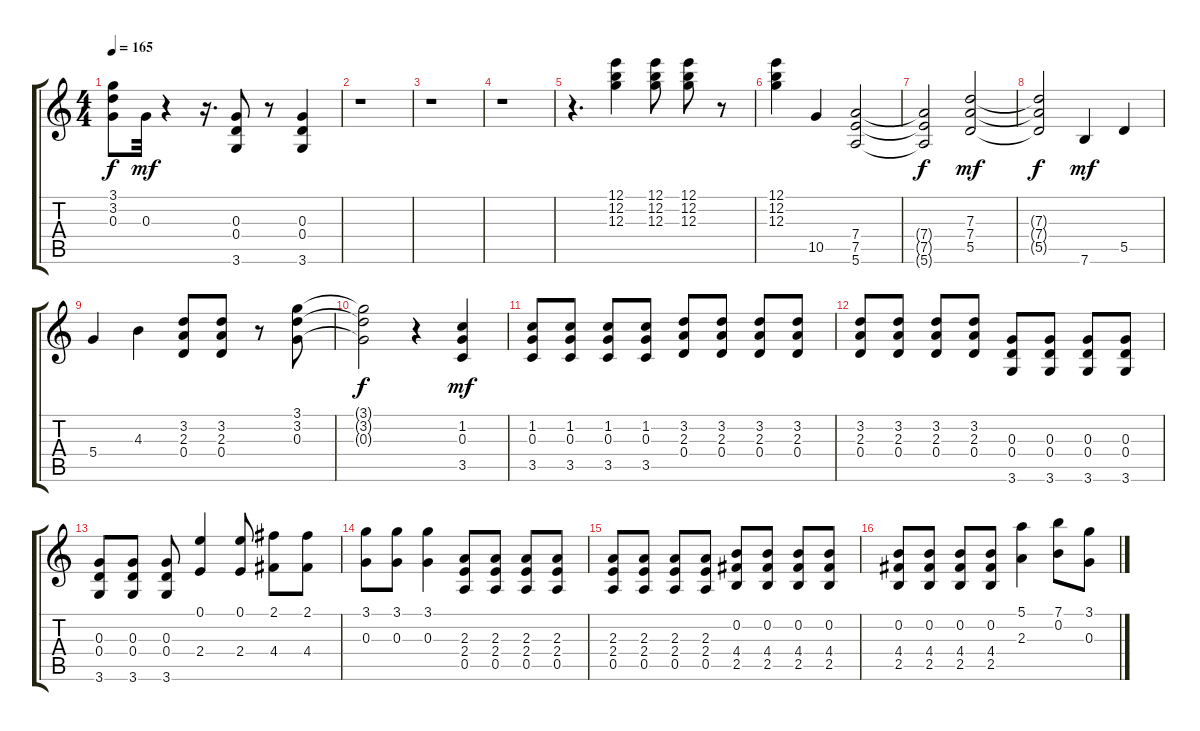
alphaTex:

\track "" {instrument distortionguitar}
\staff {score tabs}
\tuning (E4 B3 G3 D3 A2 E2) {hide}
\ts (4 4)
\tempo 165
\clef g2
\ks c
(3.1{t} 3.2{t} 0.3{t}).8{dy f} 0.3.32{dy mf} r.4 r.16{d} (0.3 0.4 3.6).8 r.8 (0.3 0.4 3.6).4 |
r.1 |
r.1 |
r.1 |
r.4{d} (12.1 12.2 12.3).4 (12.1 12.2 12.3).8 (12.1 12.2 12.3).8 r.8 |
(12.1 12.2 12.3).4 10.5.4 (7.4 7.5 5.6).2 |
(7.4{t} 7.5{t} 5.6{t}).2{dy f} (7.3 7.4 5.5).2{dy mf} |
(7.3{t} 7.4{t} 5.5{t}).2{dy f} 7.6.4{dy mf} 5.5.4 |
5.4.4 4.3.4 (3.2 2.3 0.4).8 (3.2 2.3 0.4).8 r.8 (3.1 3.2 0.3).8 |
(3.1{t} 3.2{t} 0.3{t}).2{dy f} r.4 (1.2 0.3 3.5).4{dy mf} |
(1.2 0.3 3.5).8 (1.2 0.3 3.5).8 (1.2 0.3 3.5).8 (1.2 0.3 3.5).8 (3.2 2.3 0.4).8 (3.2 2.3 0.4).8 (3.2 2.3 0.4).8 (3.2 2.3 0.4).8 |
(3.2 2.3 0.4).8 (3.2 2.3 0.4).8 (3.2 2.3 0.4).8 (3.2 2.3 0.4).8 (0.3 0.4 3.6).8 (0.3 0.4 3.6).8 (0.3 0.4 3.6).8 (0.3 0.4 3.6).8 |
(0.3 0.4 3.6).8 (0.3 0.4 3.6).8 (0.3 0.4 3.6).8 (0.1 2.4).4 (0.1 2.4).8 (2.1 4.4).8 (2.1 4.4).8 |
(3.1 0.3).8 (3.1 0.3).8 (3.1 0.3).4 (2.3 2.4 0.5).8 (2.3 2.4 0.5).8 (2.3 2.4 0.5).8 (2.3 2.4 0.5).8 |
(2.3 2.4 0.5).8 (2.3 2.4 0.5).8 (2.3 2.4 0.5).8 (2.3 2.4 0.5).8 (0.2 4.4 2.5).8 (0.2 4.4 2.5).8 (0.2 4.4 2.5).8 (0.2 4.4 2.5).8 |
(0.2 4.4 2.5).8 (0.2 4.4 2.5).8 (0.2 4.4 2.5).8 (0.2 4.4 2.5).8 (5.1 2.3).4 (7.1 0.2).8 (3.1 0.3).8
